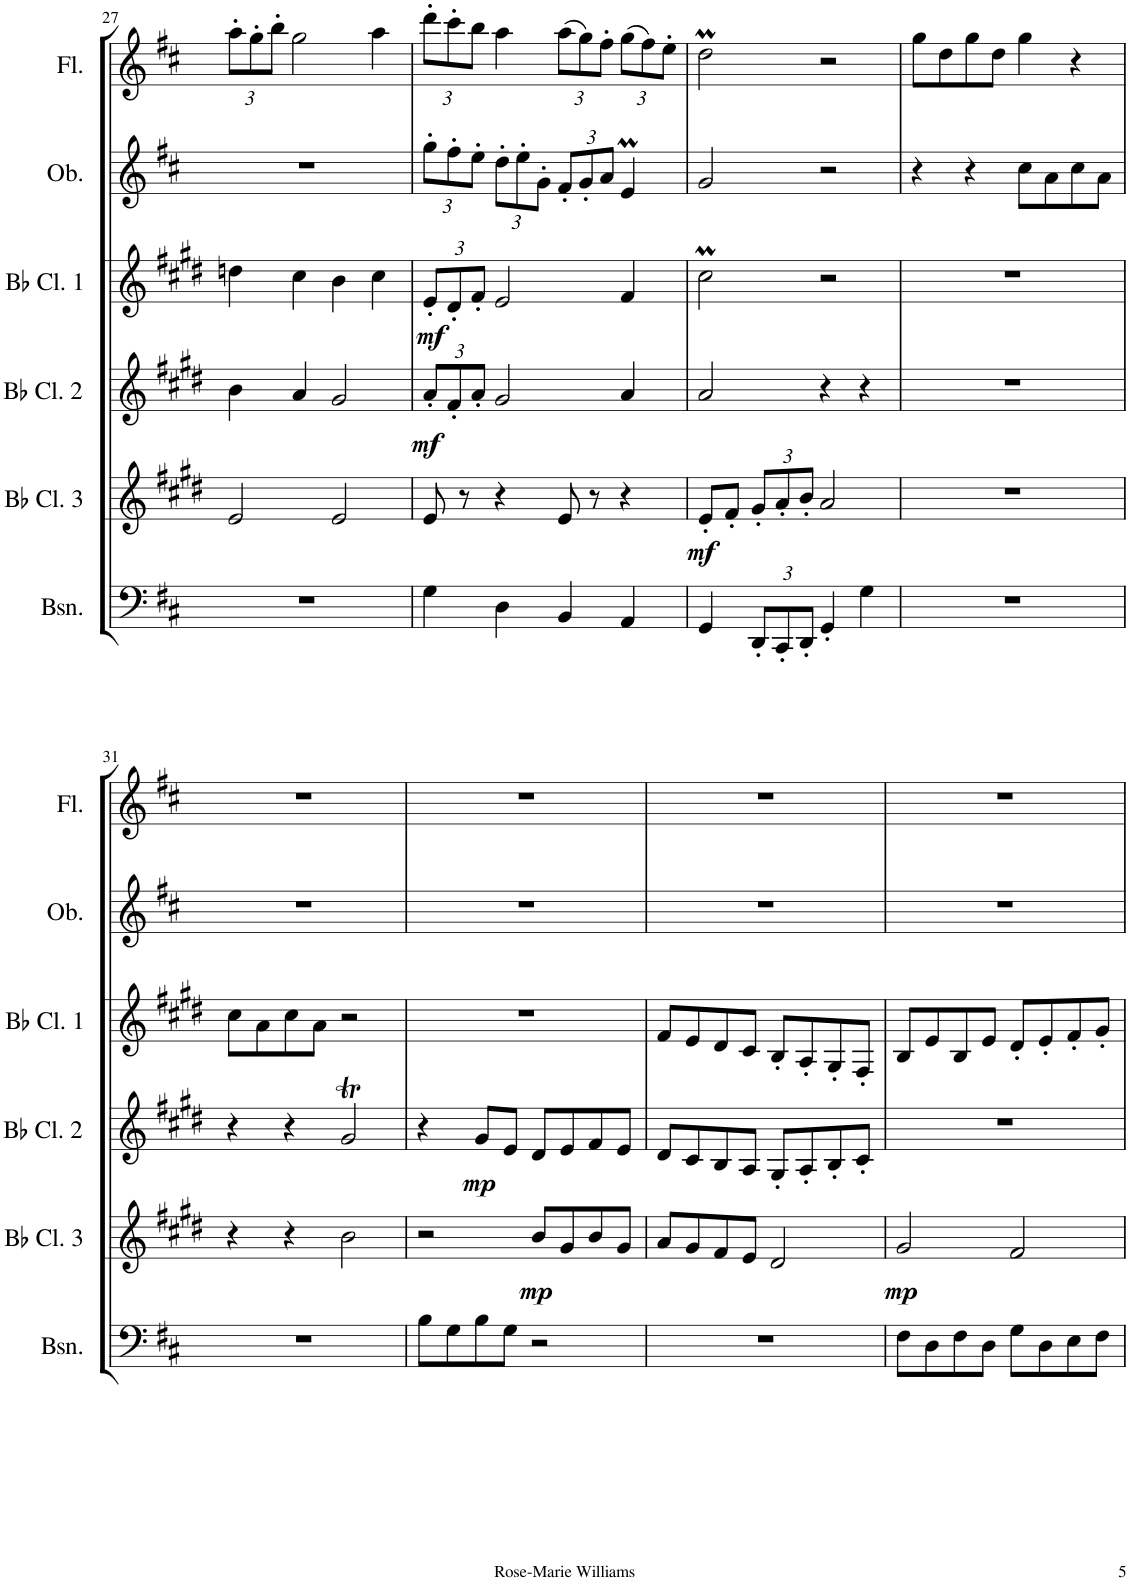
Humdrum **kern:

**kern	**kern	**dynam	**kern	**dynam	**kern	**dynam	**kern	**kern
*part6	*part5	*part5	*part4	*part4	*part3	*part3	*part2	*part1
*staff6	*staff5	*staff5	*staff4	*staff4	*staff3	*staff3	*staff2	*staff1
*I"Bassoon	*I"Bb Clarinet 3	*	*I"Bb Clarinet 2	*	*I"Bb Clarinet 1	*	*I"Oboe	*I"Flute
*I'Bsn.	*I'Bb Cl. 3	*	*I'Bb Cl. 2	*	*I'Bb Cl. 1	*	*I'Ob.	*I'Fl.
!!LO:PB:g=z
*clefF4	*clefG2	*	*clefG2	*	*clefG2	*	*clefG2	*clefG2
*	*Trd1c2	*	*Trd1c2	*	*Trd1c2	*	*	*
*k[f#c#]	*k[f#c#g#d#]	*	*k[f#c#g#d#]	*	*k[f#c#g#d#]	*	*k[f#c#]	*k[f#c#]
*M4/4	*M4/4	*	*M4/4	*	*M4/4	*	*M4/4	*M4/4
*	*	*	*	*	*	*	*	*Xbrackettup
=27	=27	=27	=27	=27	=27	=27	=27	=27
1r	2e/	.	4b\	.	4ddn\	.	1r	12aa'\L
.	.	.	.	.	.	.	.	12gg'\
.	.	.	.	.	.	.	.	12bb'\J
.	.	.	4a/	.	4cc#\	.	.	2gg\
.	2e/	.	2g#/	.	4b\	.	.	.
.	.	.	.	.	4cc#\	.	.	4aa\
=28	=28	=28	=28	=28	=28	=28	=28	=28
*	*	*	*Xbrackettup	*	*Xbrackettup	*	*Xbrackettup	*
!	!	!	!	!LO:DY:b	!	!LO:DY:b	!	!
4G\	8e/	.	12a'/L	mf	12e'/L	mf	12gg'\L	12ddd'\L
.	.	.	12f#'/	.	12d#'/	.	12ff#'\	12ccc#'\
.	8r	.	.	.	.	.	.	.
.	.	.	12a'/J	.	12f#'/J	.	12ee'\J	12bb\J
4D\	4r	.	2g#/	.	2e/	.	12dd'\L	4aa\
.	.	.	.	.	.	.	12ee'\	.
.	.	.	.	.	.	.	12g'\J	.
4BB/	8e/	.	.	.	.	.	12f#'/L	(>12aa\L
.	.	.	.	.	.	.	12g'/	12gg\)
.	8r	.	.	.	.	.	.	.
.	.	.	.	.	.	.	12a/J	12ff#'\J
4AA/	4r	.	4a/	.	4f#/	.	4eM/	(>12gg\L
.	.	.	.	.	.	.	.	12ff#\)
.	.	.	.	.	.	.	.	12ee'\J
=29	=29	=29	=29	=29	=29	=29	=29	=29
!	!	!LO:DY:b	!	!	!	!	!	!
4GG/	8e'/L	mf	2a/	.	2cc#M\	.	2g/	2ddM\
.	8f#'/J	.	.	.	.	.	.	.
*Xbrackettup	*Xbrackettup	*	*	*	*	*	*	*
12DD'/L	12g#'/L	.	.	.	.	.	.	.
12CC#'/	12a'/	.	.	.	.	.	.	.
12DD'/J	12b'/J	.	.	.	.	.	.	.
4GG'/	2a/	.	4r	.	2r	.	2r	2r
4G\	.	.	4r	.	.	.	.	.
=30	=30	=30	=30	=30	=30	=30	=30	=30
1r	1r	.	1r	.	1r	.	4r	8gg\L
.	.	.	.	.	.	.	.	8dd\
.	.	.	.	.	.	.	4r	8gg\
.	.	.	.	.	.	.	.	8dd\J
.	.	.	.	.	.	.	8cc#\L	4gg\
.	.	.	.	.	.	.	8a\	.
.	.	.	.	.	.	.	8cc#\	4r
.	.	.	.	.	.	.	8a\J	.
!!LO:LB:g=z
=31	=31	=31	=31	=31	=31	=31	=31	=31
1r	4r	.	4r	.	8cc#\L	.	1r	1r
.	.	.	.	.	8a\	.	.	.
.	4r	.	4r	.	8cc#\	.	.	.
.	.	.	.	.	8a\J	.	.	.
.	2b\	.	2g#t/	.	2r	.	.	.
=32	=32	=32	=32	=32	=32	=32	=32	=32
8B\L	2r	.	4r	.	1r	.	1r	1r
8G\	.	.	.	.	.	.	.	.
!	!	!	!	!LO:DY:b	!	!	!	!
8B\	.	.	8g#/L	mp	.	.	.	.
8G\J	.	.	8e/J	.	.	.	.	.
!	!	!LO:DY:b	!	!	!	!	!	!
2r	8b/L	mp	8d#/L	.	.	.	.	.
.	8g#/	.	8e/	.	.	.	.	.
.	8b/	.	8f#/	.	.	.	.	.
.	8g#/J	.	8e/J	.	.	.	.	.
=33	=33	=33	=33	=33	=33	=33	=33	=33
1r	8a/L	.	8d#/L	.	8f#/L	.	1r	1r
.	8g#/	.	8c#/	.	8e/	.	.	.
.	8f#/	.	8B/	.	8d#/	.	.	.
.	8e/J	.	8A/J	.	8c#/J	.	.	.
.	2d#/	.	8G#'/L	.	8B'/L	.	.	.
.	.	.	8A'/	.	8A'/	.	.	.
.	.	.	8B'/	.	8G#'/	.	.	.
.	.	.	8c#'/J	.	8F#'/J	.	.	.
=34	=34	=34	=34	=34	=34	=34	=34	=34
!	!	!LO:DY:b	!	!	!	!	!	!
8F#\L	2g#/	mp	1r	.	8B/L	.	1r	1r
8D\	.	.	.	.	8e/	.	.	.
8F#\	.	.	.	.	8B/	.	.	.
8D\J	.	.	.	.	8e/J	.	.	.
8G\L	2f#/	.	.	.	8d#'/L	.	.	.
8D\	.	.	.	.	8e'/	.	.	.
8E\	.	.	.	.	8f#'/	.	.	.
8F#\J	.	.	.	.	8g#'/J	.	.	.
=	=	=	=	=	=	=	=	=
*-	*-	*-	*-	*-	*-	*-	*-	*-
